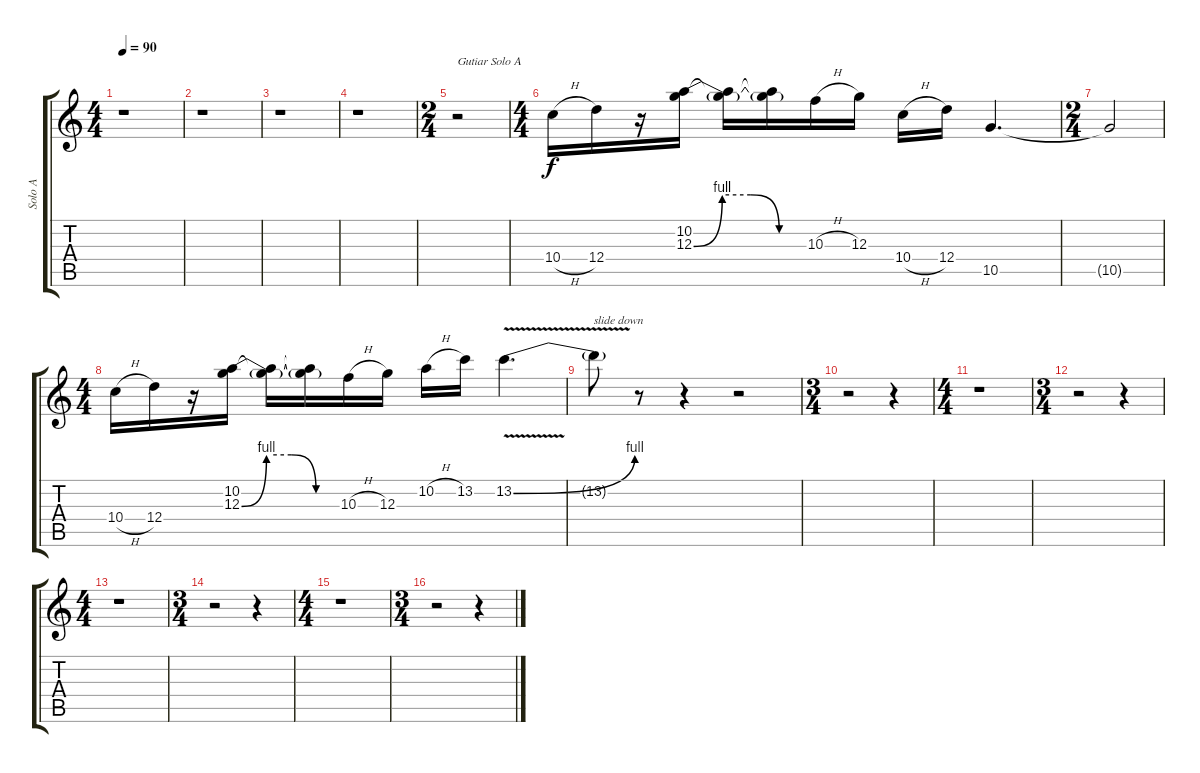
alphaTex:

\track ("Solo A" "Solo A") {instrument electricguitarclean}
\staff {score tabs}
\tuning (E4 B3 G3 D3 A2 D2) {hide}
\ts (4 4)
\tempo 90
\clef g2
\ks c
r.1{dy f} |
r.1 |
r.1 |
r.1 |
\ts (2 4)
r.2{txt "Gutiar Solo A"} |
\ts (4 4)
10.4{h}.16 12.4.16 r.16 (10.2 12.3{be (custom 0 0 15 4 30 4 45 0 60 0)}).16 (10.2{t} 12.3{t}).16 (10.2{t} 12.3{t}).16 10.3{h}.16 12.3.16 10.4{h}.16 12.4.16 10.5.4{d} |
\ts (2 4)
10.5{t}.2 |
\ts (4 4)
10.4{h}.16 12.4.16 r.16 (10.2 12.3{be (custom 0 0 15 4 30 4 45 0 60 0)}).16 (10.2{t} 12.3{t}).16 (10.2{t} 12.3{t}).16 10.3{h}.16 12.3.16 10.2{h}.16 13.2.16 13.2{be (bend 0 0 60 4) v}.4{d} |
13.2{t}.8{txt "slide down"} r.8 r.4 r.2 |
\ts (3 4)
r.2 r.4 |
\ts (4 4)
r.1 |
\ts (3 4)
r.2 r.4 |
\ts (4 4)
r.1 |
\ts (3 4)
r.2 r.4 |
\ts (4 4)
r.1 |
\ts (3 4)
r.2 r.4
